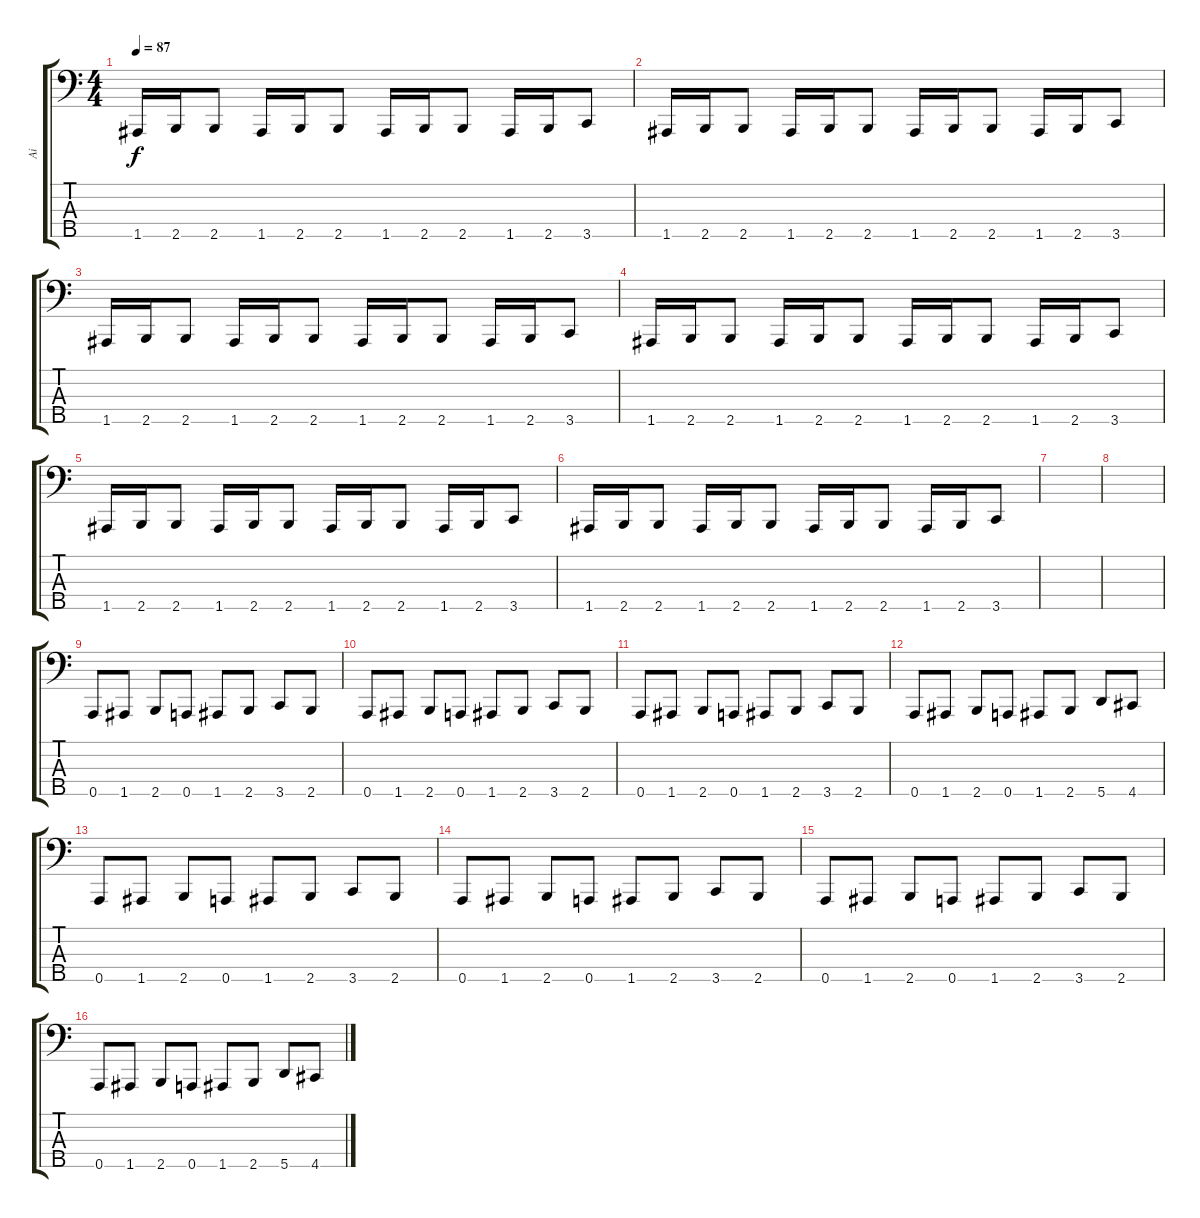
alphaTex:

\track ("Ai" "Ai") {instrument electricbasspick}
\staff {score tabs}
\tuning (F2 C2 G1 D1 A0) {hide}
\ts (4 4)
\tempo 87
\clef f4
\ks c
1.5.16{dy f} 2.5.16 2.5.8 1.5.16 2.5.16 2.5.8 1.5.16 2.5.16 2.5.8 1.5.16 2.5.16 3.5.8 |
1.5.16 2.5.16 2.5.8 1.5.16 2.5.16 2.5.8 1.5.16 2.5.16 2.5.8 1.5.16 2.5.16 3.5.8 |
1.5.16 2.5.16 2.5.8 1.5.16 2.5.16 2.5.8 1.5.16 2.5.16 2.5.8 1.5.16 2.5.16 3.5.8 |
1.5.16 2.5.16 2.5.8 1.5.16 2.5.16 2.5.8 1.5.16 2.5.16 2.5.8 1.5.16 2.5.16 3.5.8 |
1.5.16 2.5.16 2.5.8 1.5.16 2.5.16 2.5.8 1.5.16 2.5.16 2.5.8 1.5.16 2.5.16 3.5.8 |
1.5.16 2.5.16 2.5.8 1.5.16 2.5.16 2.5.8 1.5.16 2.5.16 2.5.8 1.5.16 2.5.16 3.5.8 |
|
|
0.5.8 1.5.8 2.5.8 0.5.8 1.5.8 2.5.8 3.5.8 2.5.8 |
0.5.8 1.5.8 2.5.8 0.5.8 1.5.8 2.5.8 3.5.8 2.5.8 |
0.5.8 1.5.8 2.5.8 0.5.8 1.5.8 2.5.8 3.5.8 2.5.8 |
0.5.8 1.5.8 2.5.8 0.5.8 1.5.8 2.5.8 5.5.8 4.5.8 |
0.5.8 1.5.8 2.5.8 0.5.8 1.5.8 2.5.8 3.5.8 2.5.8 |
0.5.8 1.5.8 2.5.8 0.5.8 1.5.8 2.5.8 3.5.8 2.5.8 |
0.5.8 1.5.8 2.5.8 0.5.8 1.5.8 2.5.8 3.5.8 2.5.8 |
0.5.8 1.5.8 2.5.8 0.5.8 1.5.8 2.5.8 5.5.8 4.5.8
